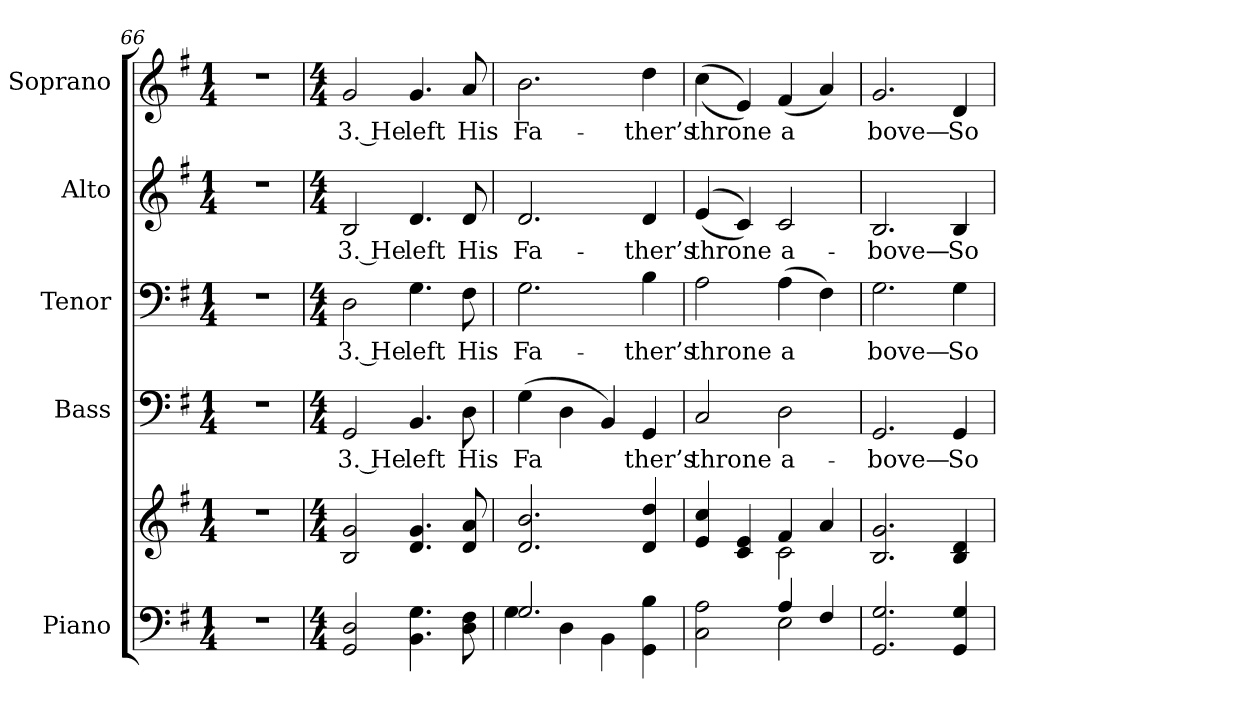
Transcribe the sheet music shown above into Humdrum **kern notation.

**kern	**kern	**kern	**text	**kern	**text	**kern	**text	**kern	**text
*part5	*part5	*part4	*part4	*part3	*part3	*part2	*part2	*part1	*part1
*staff6	*staff5	*staff4	*staff4	*staff3	*staff3	*staff2	*staff2	*staff1	*staff1
*I"Piano	*	*I"Bass	*	*I"Tenor	*	*I"Alto	*	*I"Soprano	*
*I'Pno.	*	*I'B.	*	*I'T.	*	*I'A.	*	*I'S.	*
*clefF4	*clefG2	*clefF4	*	*clefF4	*	*clefG2	*	*clefG2	*
*k[f#]	*k[f#]	*k[f#]	*	*k[f#]	*	*k[f#]	*	*k[f#]	*
*G:	*G:	*G:	*	*G:	*	*G:	*	*G:	*
*M1/4	*M1/4	*M1/4	*	*M1/4	*	*M1/4	*	*M1/4	*
=66	=66	=66	=66	=66	=66	=66	=66	=66	=66
!LO:N:vis=1	!LO:N:vis=1	!LO:N:vis=1	!	!LO:N:vis=1	!	!LO:N:vis=1	!	!LO:N:vis=1	!
4r	4r	4r	.	4r	.	4r	.	4r	.
=67	=67	=67	=67	=67	=67	=67	=67	=67	=67
*M4/4	*M4/4	*M4/4	*	*M4/4	*	*M4/4	*	*M4/4	*
!	!	!	!LO:LY:b:color=#000000	!	!	!	!	!	!
!	!	!	!	!	!LO:LY:b:color=#000000	!	!	!	!
!	!	!	!	!	!	!	!LO:LY:b:color=#000000	!	!
!	!	!	!	!	!	!	!	!	!LO:LY:b:color=#000000
2GGi/ 2Di	2Bi/ 2gi	2GGi/	3. He	2Di\	3. He	2Bi/	3. He	2gi/	3. He
!	!	!	!LO:LY:b:color=#000000	!	!	!	!	!	!
!	!	!	!	!	!LO:LY:b:color=#000000	!	!	!	!
!	!	!	!	!	!	!	!LO:LY:b:color=#000000	!	!
!	!	!	!	!	!	!	!	!	!LO:LY:b:color=#000000
4.BBi\ 4.Gi	4.di/ 4.gi	4.BBi/	left	4.Gi\	left	4.di/	left	4.gi/	left
!	!	!	!LO:LY:b:color=#000000	!	!	!	!	!	!
!	!	!	!	!	!LO:LY:b:color=#000000	!	!	!	!
!	!	!	!	!	!	!	!LO:LY:b:color=#000000	!	!
!	!	!	!	!	!	!	!	!	!LO:LY:b:color=#000000
8Di\ 8F#i	8di/ 8ai	8Di\	His	8F#i\	His	8di/	His	8ai/	His
=68	=68	=68	=68	=68	=68	=68	=68	=68	=68
*^	*	*	*	*	*	*	*	*	*
!	!	!	!	!LO:LY:b:color=#000000	!	!	!	!	!	!
!	!	!	!	!	!	!LO:LY:b:color=#000000	!	!	!	!
!	!	!	!	!	!	!	!	!LO:LY:b:color=#000000	!	!
!	!	!	!	!	!	!	!	!	!	!LO:LY:b:color=#000000
2.Gi/	4Gi\	2.di/ 2.bi	(4Gi\	Fa	2.Gi\	Fa-	2.di/	Fa-	2.bi\	Fa-
.	4Di\	.	4Di\	.	.	.	.	.	.	.
.	4BBi\	.	4BBi/)	.	.	.	.	.	.	.
!	!	!	!	!LO:LY:b:color=#000000	!	!	!	!	!	!
!	!	!	!	!	!	!LO:LY:b:color=#000000	!	!	!	!
!	!	!	!	!	!	!	!	!LO:LY:b:color=#000000	!	!
!	!	!	!	!	!	!	!	!	!	!LO:LY:b:color=#000000
4GGi\ 4Bi	4ryy	4di/ 4ddi	4GGi/	ther’s	4Bi\	-ther’s	4di/	-ther’s	4ddi\	-ther’s
!!LO:PB:g=z
=69	=69	=69	=69	=69	=69	=69	=69	=69	=69	=69
*	*	*^	*	*	*	*	*	*	*	*
!	!	!	!	!	!LO:LY:b:color=#000000	!	!	!	!	!	!
!	!	!	!	!	!	!	!LO:LY:b:color=#000000	!	!	!	!
!	!	!	!	!	!	!	!	!	!LO:LY:b:color=#000000	!	!
!	!	!	!	!	!	!	!	!	!	!	!LO:LY:b:color=#000000
2Ci\ 2Ai	2ryy	4ei/ 4cci	2ryy	2Ci/	throne	2Ai\	throne	((4ei/	throne	((4cci\	throne
.	.	4ci/ 4ei	.	.	.	.	.	4ci/))	.	4ei/))	.
!	!	!	!	!	!LO:LY:b:color=#000000	!	!	!	!	!	!
!	!	!	!	!	!	!	!LO:LY:b:color=#000000	!	!	!	!
!	!	!	!	!	!	!	!	!	!LO:LY:b:color=#000000	!	!
!	!	!	!	!	!	!	!	!	!	!	!LO:LY:b:color=#000000
4Ai/	2Ei\	4f#i/	2ci\	2Di\	a-	(4Ai\	a	2ci/	a-	(4f#i/	a
4F#i/	.	4ai/	.	.	.	4F#i\)	.	.	.	4ai/)	.
*v	*v	*	*	*	*	*	*	*	*	*	*
*	*v	*v	*	*	*	*	*	*	*	*
=70	=70	=70	=70	=70	=70	=70	=70	=70	=70
!	!	!	!LO:LY:b:color=#000000	!	!	!	!	!	!
!	!	!	!	!	!LO:LY:b:color=#000000	!	!	!	!
!	!	!	!	!	!	!	!LO:LY:b:color=#000000	!	!
!	!	!	!	!	!	!	!	!	!LO:LY:b:color=#000000
2.GGi/ 2.Gi	2.Bi/ 2.gi	2.GGi/	-bove—	2.Gi\	bove—	2.Bi/	-bove—	2.gi/	bove—
!	!	!	!LO:LY:b:color=#000000	!	!	!	!	!	!
!	!	!	!	!	!LO:LY:b:color=#000000	!	!	!	!
!	!	!	!	!	!	!	!LO:LY:b:color=#000000	!	!
!	!	!	!	!	!	!	!	!	!LO:LY:b:color=#000000
4GGi/ 4Gi	4Bi/ 4di	4GGi/	So	4Gi\	So	4Bi/	So	4di/	So
=	=	=	=	=	=	=	=	=	=
*-	*-	*-	*-	*-	*-	*-	*-	*-	*-
